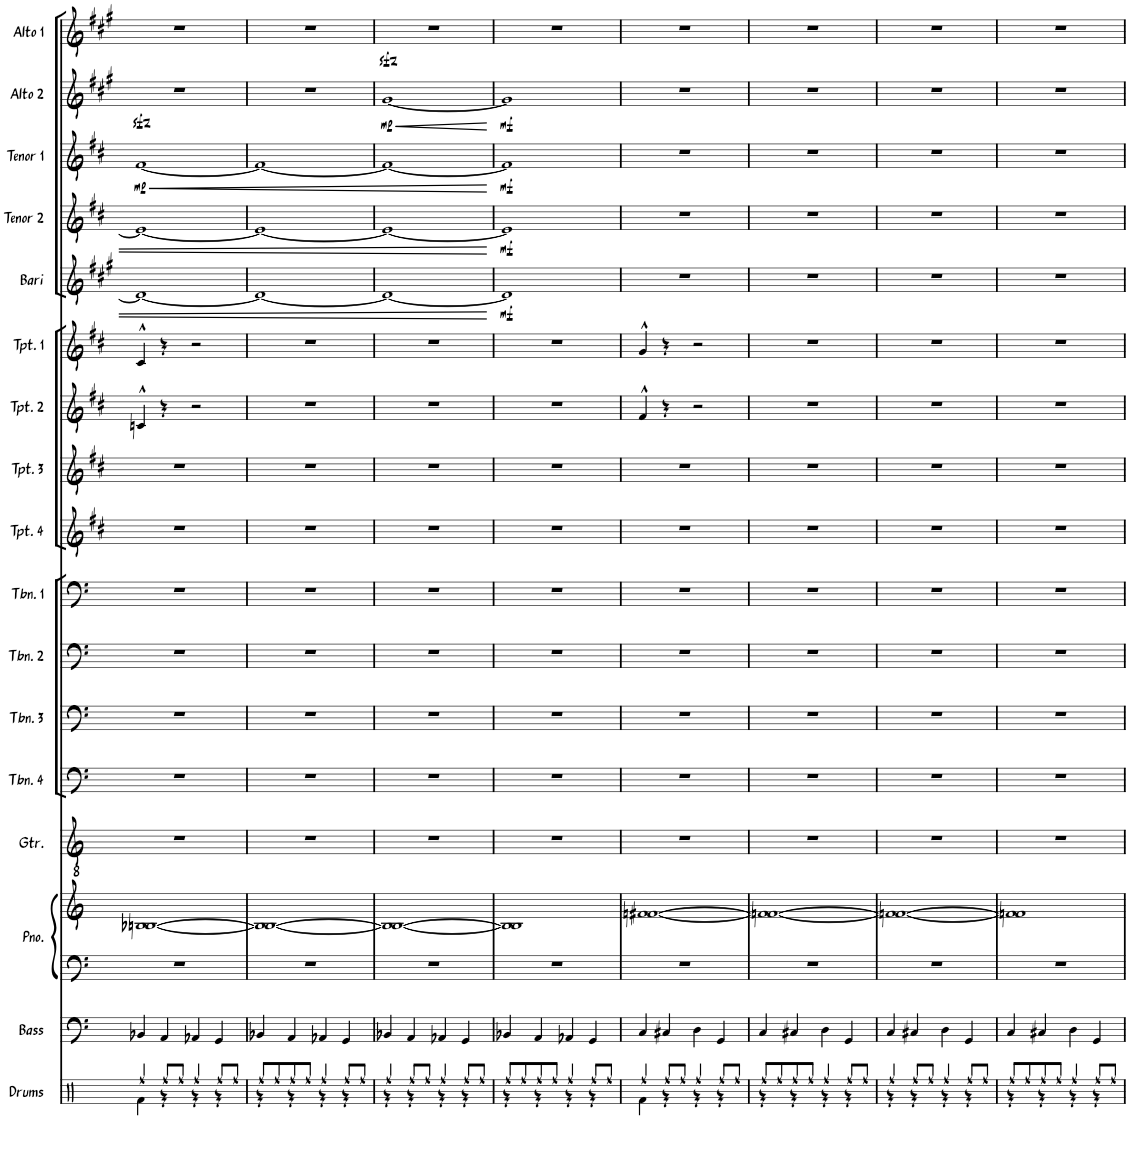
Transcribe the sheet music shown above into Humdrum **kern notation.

**kern	**kern	**kern	**kern	**kern	**kern	**kern	**kern	**kern	**kern	**kern	**kern	**kern	**kern	**dynam	**kern	**dynam	**kern	**dynam	**kern	**dynam	**kern
*part17	*part16	*part15	*part15	*part14	*part13	*part12	*part11	*part10	*part9	*part8	*part7	*part6	*part5	*part5	*part4	*part4	*part3	*part3	*part2	*part2	*part1
*staff18	*staff17	*staff16	*staff15	*staff14	*staff13	*staff12	*staff11	*staff10	*staff9	*staff8	*staff7	*staff6	*staff5	*staff5	*staff4	*staff4	*staff3	*staff3	*staff2	*staff2	*staff1
*I"Drums	*I"Bass	*I"Piano	*	*I"Guitar	*I"Trombone 4	*I"Trombone 3	*I"Trombone 2	*I"Trombone 1	*I"Trumpet 4	*I"Trumpet 3	*I"Trumpet 2	*I"Trumpet 1	*I"Bari Sax	*	*I"Tenor Sax 2	*	*I"Tenor Sax 1	*	*I"Alto Sax 2	*	*I"Alto Sax 1
*I'Drums	*I'Bass	*I'Pno.	*	*I'Gtr.	*I'Tbn. 4	*I'Tbn. 3	*I'Tbn. 2	*I'Tbn. 1	*I'Tpt. 4	*I'Tpt. 3	*I'Tpt. 2	*I'Tpt. 1	*I'Bari	*	*I'Tenor 2	*	*I'Tenor 1	*	*I'Alto 2	*	*I'Alto 1
!!LO:PB:g=z
*clefX	*clefF4	*clefF4	*clefG2	*clefGv2	*clefF4	*clefF4	*clefF4	*clefF4	*clefG2	*clefG2	*clefG2	*clefG2	*clefG2	*	*clefG2	*	*clefG2	*	*clefG2	*	*clefG2
*	*Trd7c12	*	*	*	*	*	*	*	*Trd1c2	*Trd1c2	*Trd1c2	*Trd1c2	*Trd12c21	*	*Trd8c14	*	*Trd8c14	*	*Trd5c9	*	*Trd5c9
*k[]	*k[]	*k[]	*k[]	*k[]	*k[]	*k[]	*k[]	*k[]	*k[f#c#]	*k[f#c#]	*k[f#c#]	*k[f#c#]	*k[f#c#g#]	*	*k[f#c#]	*	*k[f#c#]	*	*k[f#c#g#]	*	*k[f#c#g#]
*M4/4	*M4/4	*M4/4	*M4/4	*M4/4	*M4/4	*M4/4	*M4/4	*M4/4	*M4/4	*M4/4	*M4/4	*M4/4	*M4/4	*	*M4/4	*	*M4/4	*	*M4/4	*	*M4/4
=65	=65	=65	=65	=65	=65	=65	=65	=65	=65	=65	=65	=65	=65	=65	=65	=65	=65	=65	=65	=65	=65
*^	*	*	*	*	*	*	*	*	*	*	*	*	*	*	*	*	*	*	*	*	*
!	!	!	!	!	!	!	!	!	!	!	!	!	!	!	!	!	!	!	!LO:HP:b	!	!	!
!	!	!	!	!	!	!	!	!	!	!	!	!	!	!	!	!	!	!	!LO:DY:n=1:b	!	!	!
4Rff/	4Rf\	4BB-X/	1r	[1B-X [1Bn	1r	1r	1r	1r	1r	1r	1r	4cn^^/	4c#^^/	1d_	.	1e_	.	[1f#zz>	< mp	1r	.	1r
8Rff/L	4r	4AA/	.	.	.	.	.	.	.	.	.	4r	4r	.	.	.	.	.	.	.	.	.
8Rff/J	.	.	.	.	.	.	.	.	.	.	.	.	.	.	.	.	.	.	.	.	.	.
4Rff/	4r	4AA-X/	.	.	.	.	.	.	.	.	.	2r	2r	.	.	.	.	.	.	.	.	.
8Rff/L	4r	4GG/	.	.	.	.	.	.	.	.	.	.	.	.	.	.	.	.	.	.	.	.
8Rff/J	.	.	.	.	.	.	.	.	.	.	.	.	.	.	.	.	.	.	.	.	.	.
=66	=66	=66	=66	=66	=66	=66	=66	=66	=66	=66	=66	=66	=66	=66	=66	=66	=66	=66	=66	=66	=66	=66
8Rff/L	4r	4BB-X/	1r	1B-_ 1B_	1r	1r	1r	1r	1r	1r	1r	1r	1r	1d_	.	1e_	.	1f#_	.	1r	.	1r
8Rff/	.	.	.	.	.	.	.	.	.	.	.	.	.	.	.	.	.	.	.	.	.	.
8Rff/	4r	4AA/	.	.	.	.	.	.	.	.	.	.	.	.	.	.	.	.	.	.	.	.
8Rff/J	.	.	.	.	.	.	.	.	.	.	.	.	.	.	.	.	.	.	.	.	.	.
4Rff/	4r	4AA-X/	.	.	.	.	.	.	.	.	.	.	.	.	.	.	.	.	.	.	.	.
8Rff/L	4r	4GG/	.	.	.	.	.	.	.	.	.	.	.	.	.	.	.	.	.	.	.	.
8Rff/J	.	.	.	.	.	.	.	.	.	.	.	.	.	.	.	.	.	.	.	.	.	.
=67	=67	=67	=67	=67	=67	=67	=67	=67	=67	=67	=67	=67	=67	=67	=67	=67	=67	=67	=67	=67	=67	=67
!	!	!	!	!	!	!	!	!	!	!	!	!	!	!	!	!	!	!	!	!	!LO:HP:b	!
!	!	!	!	!	!	!	!	!	!	!	!	!	!	!	!	!	!	!	!	!	!LO:DY:n=1:b	!
4Rff/	4r	4BB-X/	1r	1B-_ 1B_	1r	1r	1r	1r	1r	1r	1r	1r	1r	1d_	.	1e_	.	1f#_	.	[1g#zz>	< mp	1r
8Rff/L	4r	4AA/	.	.	.	.	.	.	.	.	.	.	.	.	.	.	.	.	.	.	.	.
8Rff/J	.	.	.	.	.	.	.	.	.	.	.	.	.	.	.	.	.	.	.	.	.	.
4Rff/	4r	4AA-X/	.	.	.	.	.	.	.	.	.	.	.	.	.	.	.	.	.	.	.	.
8Rff/L	4r	4GG/	.	.	.	.	.	.	.	.	.	.	.	.	.	.	.	.	.	.	.	.
8Rff/J	.	.	.	.	.	.	.	.	.	.	.	.	.	.	.	.	.	.	.	.	.	.
*v	*v	*	*	*	*	*	*	*	*	*	*	*	*	*	*	*	*	*	*	*	*	*
.	.	.	.	.	.	.	.	.	.	.	.	.	.	.	.	.	.	[	.	[	.
=68	=68	=68	=68	=68	=68	=68	=68	=68	=68	=68	=68	=68	=68	=68	=68	=68	=68	=68	=68	=68	=68
*^	*	*	*	*	*	*	*	*	*	*	*	*	*	*	*	*	*	*	*	*	*
!	!	!	!	!	!	!	!	!	!	!	!	!	!	!	!LO:DY:b	!	!LO:DY:b	!	!LO:DY:b	!	!LO:DY:b	!
8Rff/L	4r	4BB-X/	1r	1B-] 1B]	1r	1r	1r	1r	1r	1r	1r	1r	1r	1d]	mf	1e]	mf	1f#]	mf	1g#]	mf	1r
8Rff/	.	.	.	.	.	.	.	.	.	.	.	.	.	.	.	.	.	.	.	.	.	.
8Rff/	4r	4AA/	.	.	.	.	.	.	.	.	.	.	.	.	.	.	.	.	.	.	.	.
8Rff/J	.	.	.	.	.	.	.	.	.	.	.	.	.	.	.	.	.	.	.	.	.	.
4Rff/	4r	4AA-X/	.	.	.	.	.	.	.	.	.	.	.	.	.	.	.	.	.	.	.	.
8Rff/L	4r	4GG/	.	.	.	.	.	.	.	.	.	.	.	.	.	.	.	.	.	.	.	.
8Rff/J	.	.	.	.	.	.	.	.	.	.	.	.	.	.	.	.	.	.	.	.	.	.
=69	=69	=69	=69	=69	=69	=69	=69	=69	=69	=69	=69	=69	=69	=69	=69	=69	=69	=69	=69	=69	=69	=69
4Rff/	4Rf\	4C/	1r	[1fn [1f#X	1r	1r	1r	1r	1r	1r	1r	4f#^^/	4g^^/	1r	.	1r	.	1r	.	1r	.	1r
8Rff/L	4r	4C#X/	.	.	.	.	.	.	.	.	.	4r	4r	.	.	.	.	.	.	.	.	.
8Rff/J	.	.	.	.	.	.	.	.	.	.	.	.	.	.	.	.	.	.	.	.	.	.
4Rff/	4r	4D\	.	.	.	.	.	.	.	.	.	2r	2r	.	.	.	.	.	.	.	.	.
8Rff/L	4r	4GG/	.	.	.	.	.	.	.	.	.	.	.	.	.	.	.	.	.	.	.	.
8Rff/J	.	.	.	.	.	.	.	.	.	.	.	.	.	.	.	.	.	.	.	.	.	.
=70	=70	=70	=70	=70	=70	=70	=70	=70	=70	=70	=70	=70	=70	=70	=70	=70	=70	=70	=70	=70	=70	=70
8Rff/L	4r	4C/	1r	1fn_ 1f#_	1r	1r	1r	1r	1r	1r	1r	1r	1r	1r	.	1r	.	1r	.	1r	.	1r
8Rff/	.	.	.	.	.	.	.	.	.	.	.	.	.	.	.	.	.	.	.	.	.	.
8Rff/	4r	4C#X/	.	.	.	.	.	.	.	.	.	.	.	.	.	.	.	.	.	.	.	.
8Rff/J	.	.	.	.	.	.	.	.	.	.	.	.	.	.	.	.	.	.	.	.	.	.
4Rff/	4r	4D\	.	.	.	.	.	.	.	.	.	.	.	.	.	.	.	.	.	.	.	.
8Rff/L	4r	4GG/	.	.	.	.	.	.	.	.	.	.	.	.	.	.	.	.	.	.	.	.
8Rff/J	.	.	.	.	.	.	.	.	.	.	.	.	.	.	.	.	.	.	.	.	.	.
=71	=71	=71	=71	=71	=71	=71	=71	=71	=71	=71	=71	=71	=71	=71	=71	=71	=71	=71	=71	=71	=71	=71
4Rff/	4r	4C/	1r	1fn_ 1f#_	1r	1r	1r	1r	1r	1r	1r	1r	1r	1r	.	1r	.	1r	.	1r	.	1r
8Rff/L	4r	4C#X/	.	.	.	.	.	.	.	.	.	.	.	.	.	.	.	.	.	.	.	.
8Rff/J	.	.	.	.	.	.	.	.	.	.	.	.	.	.	.	.	.	.	.	.	.	.
4Rff/	4r	4D\	.	.	.	.	.	.	.	.	.	.	.	.	.	.	.	.	.	.	.	.
8Rff/L	4r	4GG/	.	.	.	.	.	.	.	.	.	.	.	.	.	.	.	.	.	.	.	.
8Rff/J	.	.	.	.	.	.	.	.	.	.	.	.	.	.	.	.	.	.	.	.	.	.
=72	=72	=72	=72	=72	=72	=72	=72	=72	=72	=72	=72	=72	=72	=72	=72	=72	=72	=72	=72	=72	=72	=72
8Rff/L	4r	4C/	1r	1fn] 1f#]	1r	1r	1r	1r	1r	1r	1r	1r	1r	1r	.	1r	.	1r	.	1r	.	1r
8Rff/	.	.	.	.	.	.	.	.	.	.	.	.	.	.	.	.	.	.	.	.	.	.
8Rff/	4r	4C#X/	.	.	.	.	.	.	.	.	.	.	.	.	.	.	.	.	.	.	.	.
8Rff/J	.	.	.	.	.	.	.	.	.	.	.	.	.	.	.	.	.	.	.	.	.	.
4Rff/	4r	4D\	.	.	.	.	.	.	.	.	.	.	.	.	.	.	.	.	.	.	.	.
8Rff/L	4r	4GG/	.	.	.	.	.	.	.	.	.	.	.	.	.	.	.	.	.	.	.	.
8Rff/J	.	.	.	.	.	.	.	.	.	.	.	.	.	.	.	.	.	.	.	.	.	.
*v	*v	*	*	*	*	*	*	*	*	*	*	*	*	*	*	*	*	*	*	*	*	*
=	=	=	=	=	=	=	=	=	=	=	=	=	=	=	=	=	=	=	=	=	=
*-	*-	*-	*-	*-	*-	*-	*-	*-	*-	*-	*-	*-	*-	*-	*-	*-	*-	*-	*-	*-	*-
